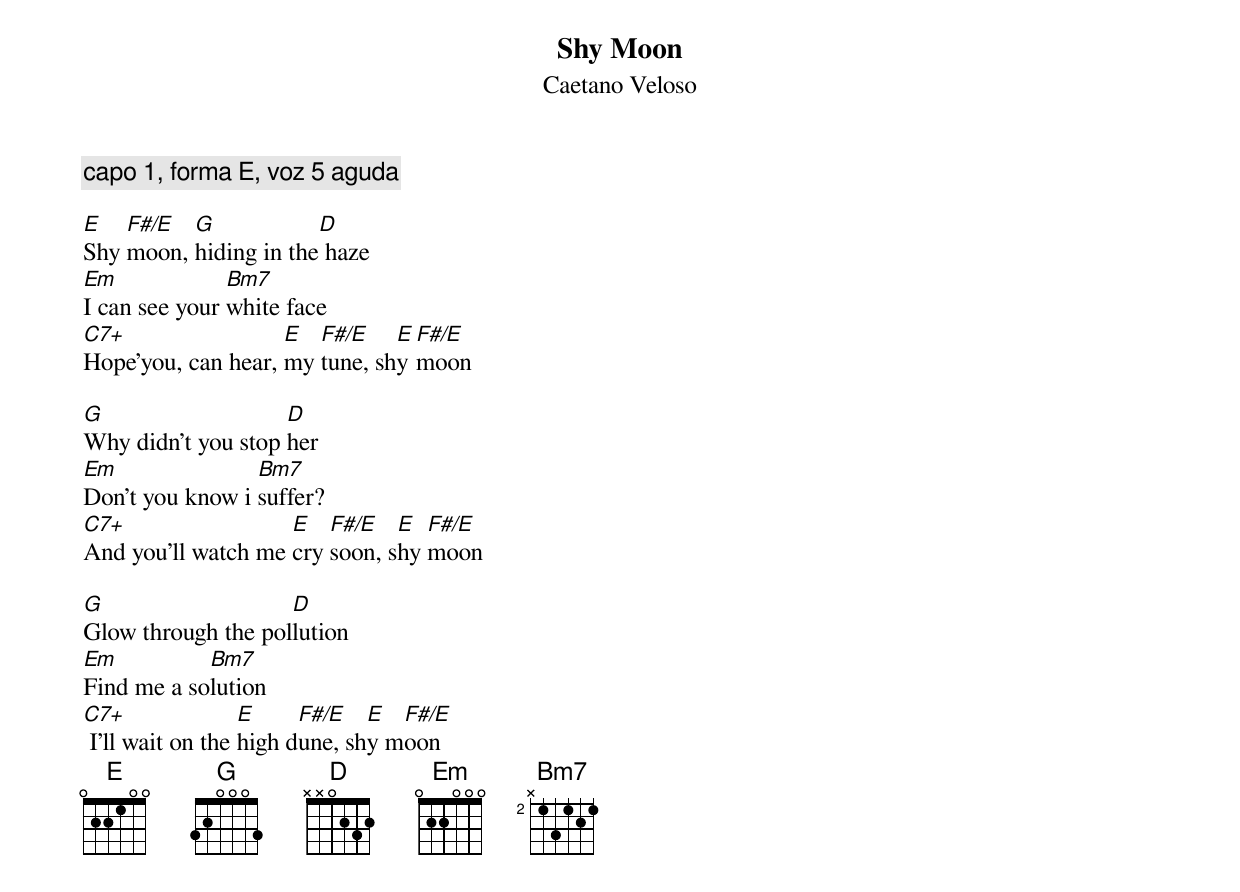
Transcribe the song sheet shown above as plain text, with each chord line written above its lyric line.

Shy Moon
Caetano Veloso

capo 1, forma E, voz 5 aguda

E   F#/E  G            D
Shy moon, hiding in the haze
Em             Bm7
I can see your white face
C7+                 E  F#/E    E F#/E
Hope’you, can hear, my tune, shy moon

G                   D
Why didn't you stop her
Em               Bm7
Don't you know i suffer?
C7+                 E   F#/E   E  F#/E
And you'll watch me cry soon, shy moon

G                   D
Glow through the pollution
Em          Bm7
Find me a solution
C7+               E     F#/E   E  F#/E
 I'll wait on the high dune, shy moon
